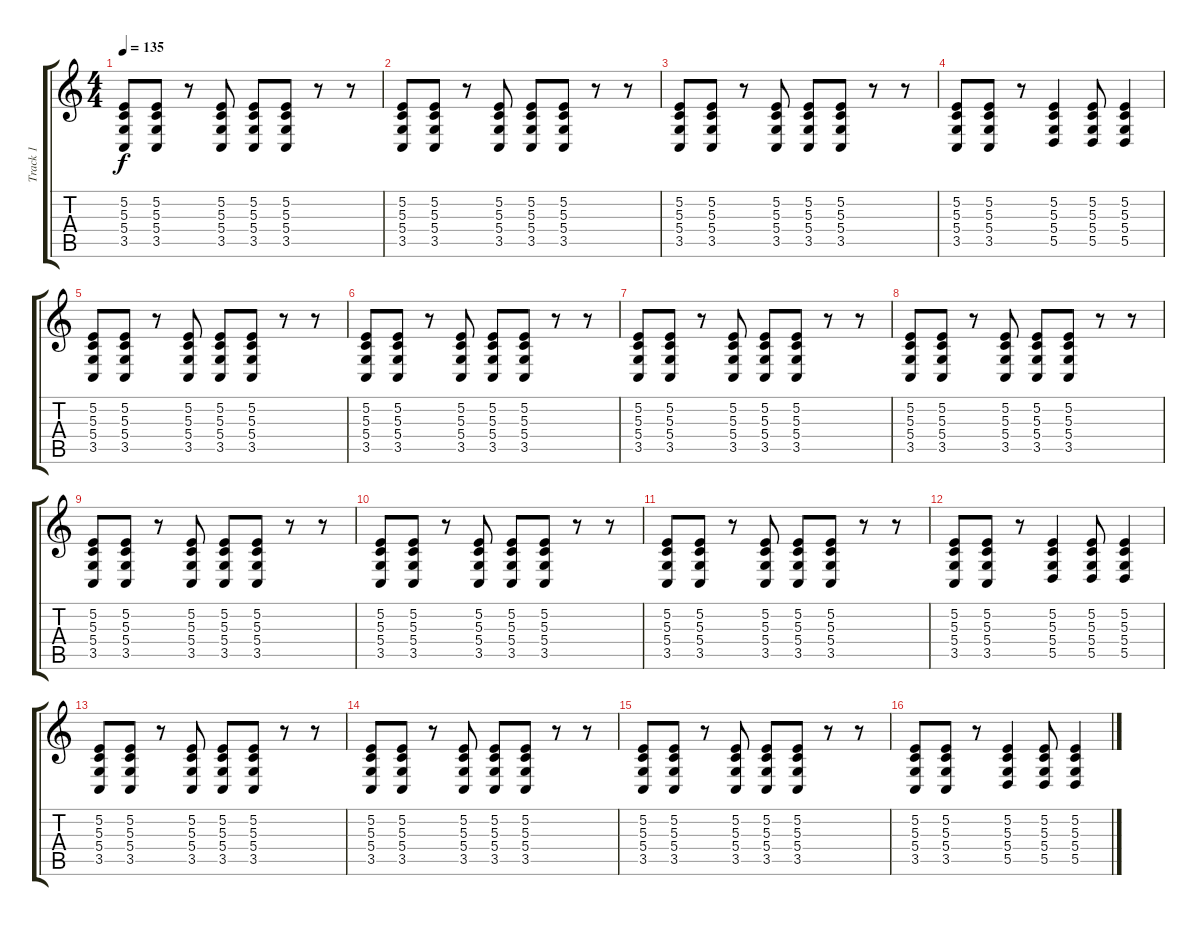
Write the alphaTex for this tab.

\track ("Track 1" "Track 1") {instrument lead2sawtooth}
\staff {score tabs}
\tuning (E4 B3 G3 D3 A2 E2) {hide}
\ts (4 4)
\tempo 135
\clef g2
\ks c
(5.2 5.3 5.4 3.5).8{dy f} (5.2 5.3 5.4 3.5).8 r.8 (5.2 5.3 5.4 3.5).8 (5.2 5.3 5.4 3.5).8 (5.2 5.3 5.4 3.5).8 r.8 r.8 |
(5.2 5.3 5.4 3.5).8 (5.2 5.3 5.4 3.5).8 r.8 (5.2 5.3 5.4 3.5).8 (5.2 5.3 5.4 3.5).8 (5.2 5.3 5.4 3.5).8 r.8 r.8 |
(5.2 5.3 5.4 3.5).8 (5.2 5.3 5.4 3.5).8 r.8 (5.2 5.3 5.4 3.5).8 (5.2 5.3 5.4 3.5).8 (5.2 5.3 5.4 3.5).8 r.8 r.8 |
(5.2 5.3 5.4 3.5).8 (5.2 5.3 5.4 3.5).8 r.8 (5.2 5.3 5.4 5.5).4 (5.2 5.3 5.4 5.5).8 (5.2 5.3 5.4 5.5).4 |
(5.2 5.3 5.4 3.5).8 (5.2 5.3 5.4 3.5).8 r.8 (5.2 5.3 5.4 3.5).8 (5.2 5.3 5.4 3.5).8 (5.2 5.3 5.4 3.5).8 r.8 r.8 |
(5.2 5.3 5.4 3.5).8 (5.2 5.3 5.4 3.5).8 r.8 (5.2 5.3 5.4 3.5).8 (5.2 5.3 5.4 3.5).8 (5.2 5.3 5.4 3.5).8 r.8 r.8 |
(5.2 5.3 5.4 3.5).8 (5.2 5.3 5.4 3.5).8 r.8 (5.2 5.3 5.4 3.5).8 (5.2 5.3 5.4 3.5).8 (5.2 5.3 5.4 3.5).8 r.8 r.8 |
(5.2 5.3 5.4 3.5).8 (5.2 5.3 5.4 3.5).8 r.8 (5.2 5.3 5.4 3.5).8 (5.2 5.3 5.4 3.5).8 (5.2 5.3 5.4 3.5).8 r.8 r.8 |
(5.2 5.3 5.4 3.5).8 (5.2 5.3 5.4 3.5).8 r.8 (5.2 5.3 5.4 3.5).8 (5.2 5.3 5.4 3.5).8 (5.2 5.3 5.4 3.5).8 r.8 r.8 |
(5.2 5.3 5.4 3.5).8 (5.2 5.3 5.4 3.5).8 r.8 (5.2 5.3 5.4 3.5).8 (5.2 5.3 5.4 3.5).8 (5.2 5.3 5.4 3.5).8 r.8 r.8 |
(5.2 5.3 5.4 3.5).8 (5.2 5.3 5.4 3.5).8 r.8 (5.2 5.3 5.4 3.5).8 (5.2 5.3 5.4 3.5).8 (5.2 5.3 5.4 3.5).8 r.8 r.8 |
(5.2 5.3 5.4 3.5).8 (5.2 5.3 5.4 3.5).8 r.8 (5.2 5.3 5.4 5.5).4 (5.2 5.3 5.4 5.5).8 (5.2 5.3 5.4 5.5).4 |
(5.2 5.3 5.4 3.5).8 (5.2 5.3 5.4 3.5).8 r.8 (5.2 5.3 5.4 3.5).8 (5.2 5.3 5.4 3.5).8 (5.2 5.3 5.4 3.5).8 r.8 r.8 |
(5.2 5.3 5.4 3.5).8 (5.2 5.3 5.4 3.5).8 r.8 (5.2 5.3 5.4 3.5).8 (5.2 5.3 5.4 3.5).8 (5.2 5.3 5.4 3.5).8 r.8 r.8 |
(5.2 5.3 5.4 3.5).8 (5.2 5.3 5.4 3.5).8 r.8 (5.2 5.3 5.4 3.5).8 (5.2 5.3 5.4 3.5).8 (5.2 5.3 5.4 3.5).8 r.8 r.8 |
(5.2 5.3 5.4 3.5).8 (5.2 5.3 5.4 3.5).8 r.8 (5.2 5.3 5.4 5.5).4 (5.2 5.3 5.4 5.5).8 (5.2 5.3 5.4 5.5).4
